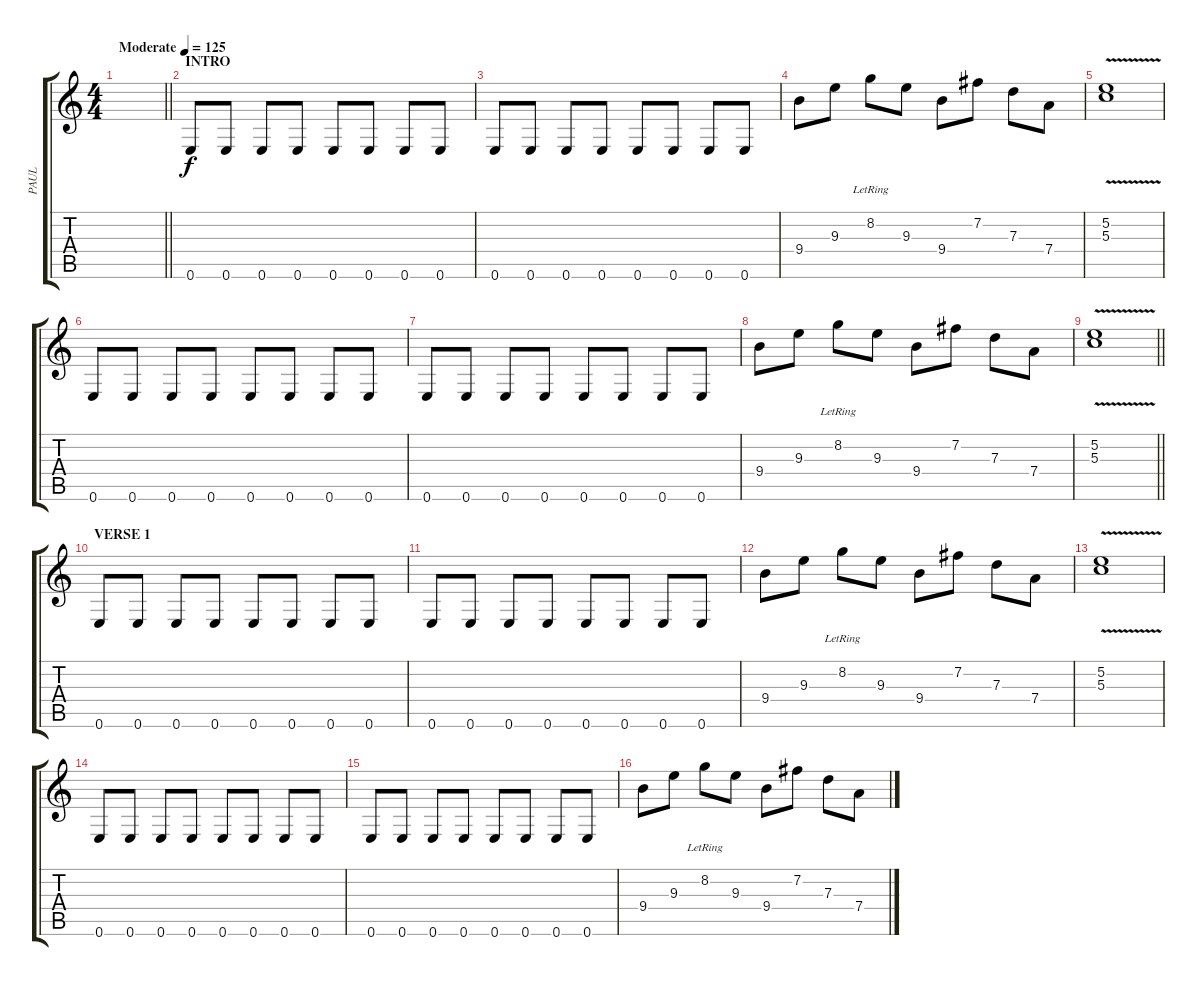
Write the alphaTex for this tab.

\track ("PAUL" "PAUL") {instrument overdrivenguitar}
\staff {score tabs}
\tuning (E4 B3 G3 D3 A2 E2) {hide}
\ts (4 4)
\tempo (125 "Moderate")
\clef g2
\barLineRight lightlight
\ks c
|
\section ("" "INTRO")
0.6.8 0.6.8 0.6.8 0.6.8 0.6.8 0.6.8 0.6.8 0.6.8 |
0.6.8 0.6.8 0.6.8 0.6.8 0.6.8 0.6.8 0.6.8 0.6.8 |
9.4.8 9.3.8 8.2{lr}.8 9.3.8 9.4.8 7.2.8 7.3.8 7.4.8 |
(5.2 5.3{v}).1 |
0.6.8 0.6.8 0.6.8 0.6.8 0.6.8 0.6.8 0.6.8 0.6.8 |
0.6.8 0.6.8 0.6.8 0.6.8 0.6.8 0.6.8 0.6.8 0.6.8 |
9.4.8 9.3.8 8.2{lr}.8 9.3.8 9.4.8 7.2.8 7.3.8 7.4.8 |
\barLineRight lightlight
(5.2 5.3{v}).1 |
\section ("" "VERSE 1")
0.6.8 0.6.8 0.6.8 0.6.8 0.6.8 0.6.8 0.6.8 0.6.8 |
0.6.8 0.6.8 0.6.8 0.6.8 0.6.8 0.6.8 0.6.8 0.6.8 |
9.4.8 9.3.8 8.2{lr}.8 9.3.8 9.4.8 7.2.8 7.3.8 7.4.8 |
(5.2 5.3{v}).1 |
0.6.8 0.6.8 0.6.8 0.6.8 0.6.8 0.6.8 0.6.8 0.6.8 |
0.6.8 0.6.8 0.6.8 0.6.8 0.6.8 0.6.8 0.6.8 0.6.8 |
9.4.8 9.3.8 8.2{lr}.8 9.3.8 9.4.8 7.2.8 7.3.8 7.4.8
